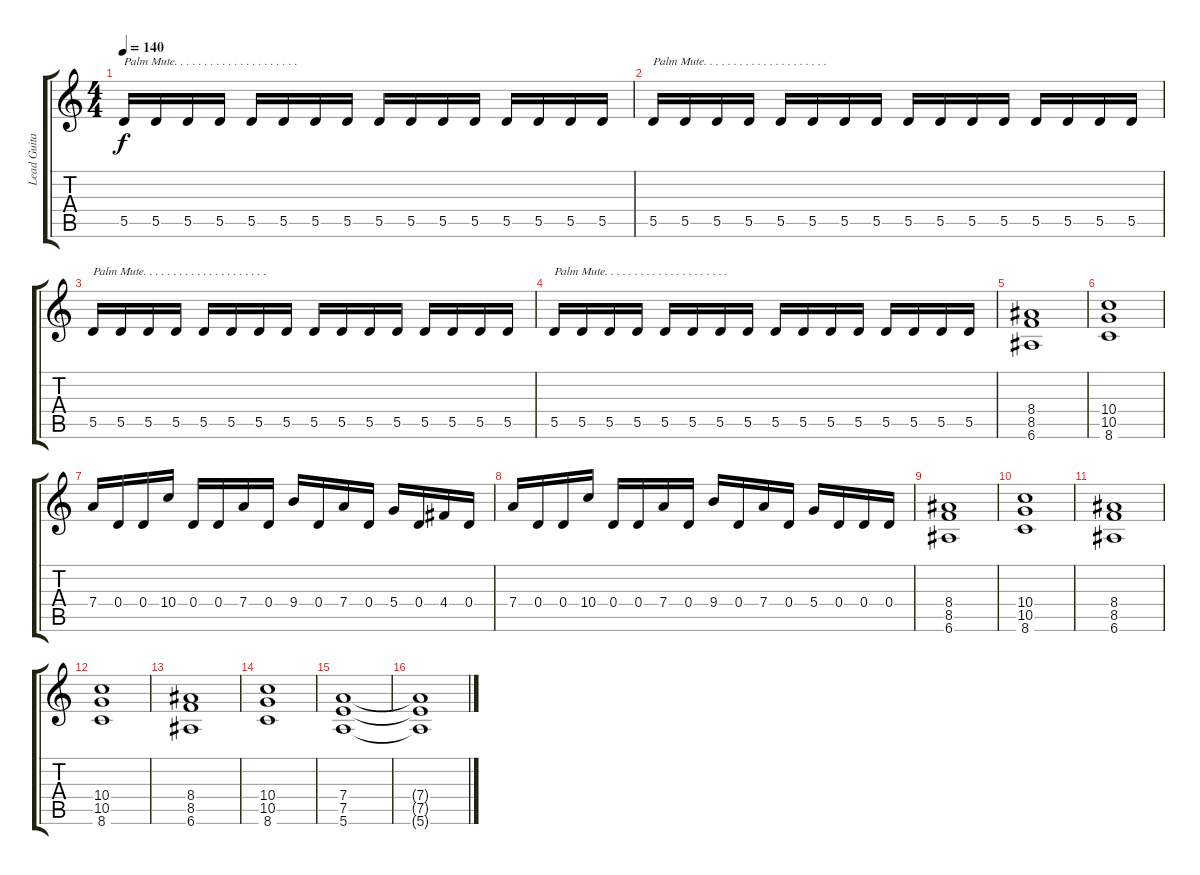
\track ("Lead Guitar" "Lead Guita") {instrument distortionguitar}
\staff {score tabs}
\tuning (E4 B3 G3 D3 A2 E2) {hide}
\ts (4 4)
\tempo 140
\clef g2
\ks c
5.5.16{txt "Palm Mute. . . . . . . . . . . . . . . . . . . . ." dy f} 5.5.16 5.5.16 5.5.16 5.5.16 5.5.16 5.5.16 5.5.16 5.5.16 5.5.16 5.5.16 5.5.16 5.5.16 5.5.16 5.5.16 5.5.16 |
5.5.16{txt "Palm Mute. . . . . . . . . . . . . . . . . . . . ."} 5.5.16 5.5.16 5.5.16 5.5.16 5.5.16 5.5.16 5.5.16 5.5.16 5.5.16 5.5.16 5.5.16 5.5.16 5.5.16 5.5.16 5.5.16 |
5.5.16{txt "Palm Mute. . . . . . . . . . . . . . . . . . . . ."} 5.5.16 5.5.16 5.5.16 5.5.16 5.5.16 5.5.16 5.5.16 5.5.16 5.5.16 5.5.16 5.5.16 5.5.16 5.5.16 5.5.16 5.5.16 |
5.5.16{txt "Palm Mute. . . . . . . . . . . . . . . . . . . . ."} 5.5.16 5.5.16 5.5.16 5.5.16 5.5.16 5.5.16 5.5.16 5.5.16 5.5.16 5.5.16 5.5.16 5.5.16 5.5.16 5.5.16 5.5.16 |
(8.4 8.5 6.6).1 |
(10.4 10.5 8.6).1 |
7.4.16 0.4.16 0.4.16 10.4.16 0.4.16 0.4.16 7.4.16 0.4.16 9.4.16 0.4.16 7.4.16 0.4.16 5.4.16 0.4.16 4.4.16 0.4.16 |
7.4.16 0.4.16 0.4.16 10.4.16 0.4.16 0.4.16 7.4.16 0.4.16 9.4.16 0.4.16 7.4.16 0.4.16 5.4.16 0.4.16 0.4.16 0.4.16 |
(8.4 8.5 6.6).1 |
(10.4 10.5 8.6).1 |
(8.4 8.5 6.6).1 |
(10.4 10.5 8.6).1 |
(8.4 8.5 6.6).1 |
(10.4 10.5 8.6).1 |
(7.4 7.5 5.6).1 |
(7.4{t} 7.5{t} 5.6{t}).1
